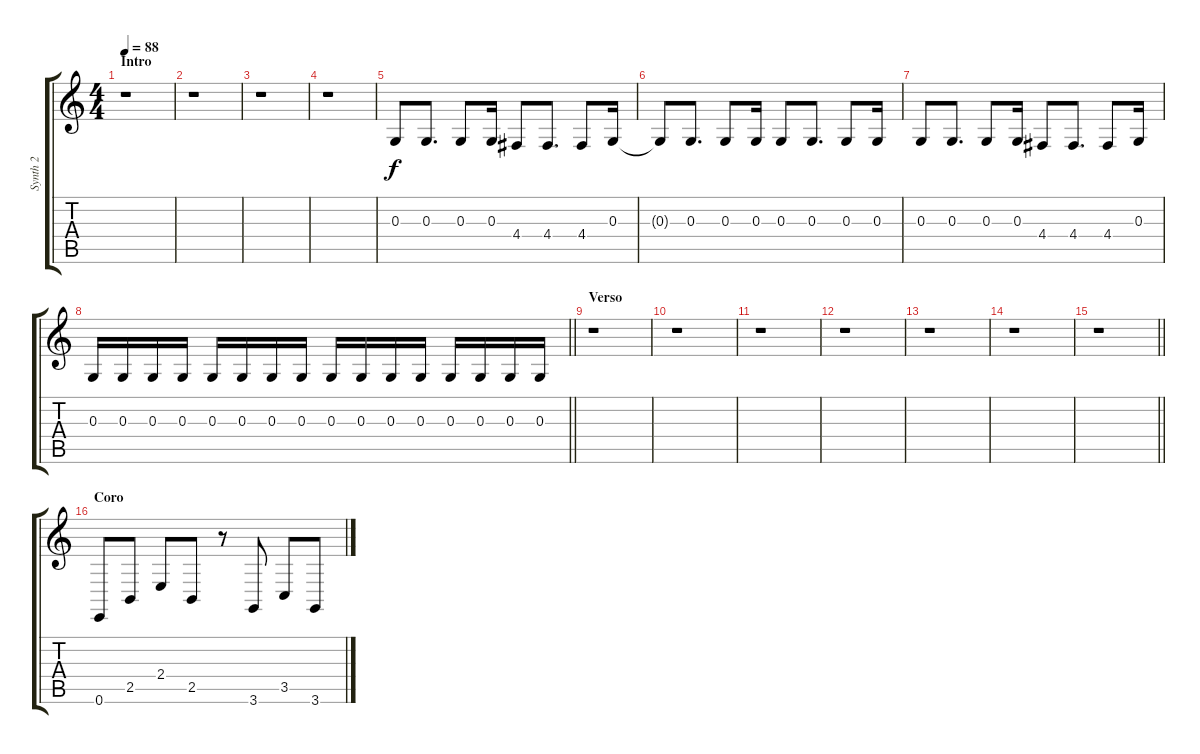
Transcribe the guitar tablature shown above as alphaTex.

\track ("Synth 2" "Synth 2") {instrument lead1square}
\staff {score tabs}
\tuning (E4 B3 G3 D3 A2 E2) {hide}
\ts (4 4)
\section ("" "Intro")
\tempo 88
\clef g2
\ks c
r.1{dy f instrument lead1square} |
r.1 |
r.1 |
r.1 |
0.3.8{volume 12} 0.3.8{d} 0.3.8 0.3.16 4.4.8 4.4.8{d} 4.4.8 0.3.16 |
0.3{t}.8 0.3.8{d} 0.3.8 0.3.16 0.3.8 0.3.8{d} 0.3.8 0.3.16 |
0.3.8 0.3.8{d} 0.3.8 0.3.16 4.4.8 4.4.8{d} 4.4.8 0.3.16 |
\barLineRight lightlight
0.3.16{volume 5} 0.3.16 0.3.16 0.3.16 0.3.16 0.3.16 0.3.16 0.3.16 0.3.16 0.3.16 0.3.16 0.3.16 0.3.16 0.3.16 0.3.16 0.3.16 |
\section ("" "Verso")
r.1{volume 16 instrument lead1square} |
r.1 |
r.1 |
r.1 |
r.1 |
r.1 |
\barLineRight lightlight
r.1 |
\section ("" "Coro")
0.6.8{volume 16 instrument pad1newage} 2.5.8 2.4.8 2.5.8 r.8 3.6.8 3.5.8 3.6.8
